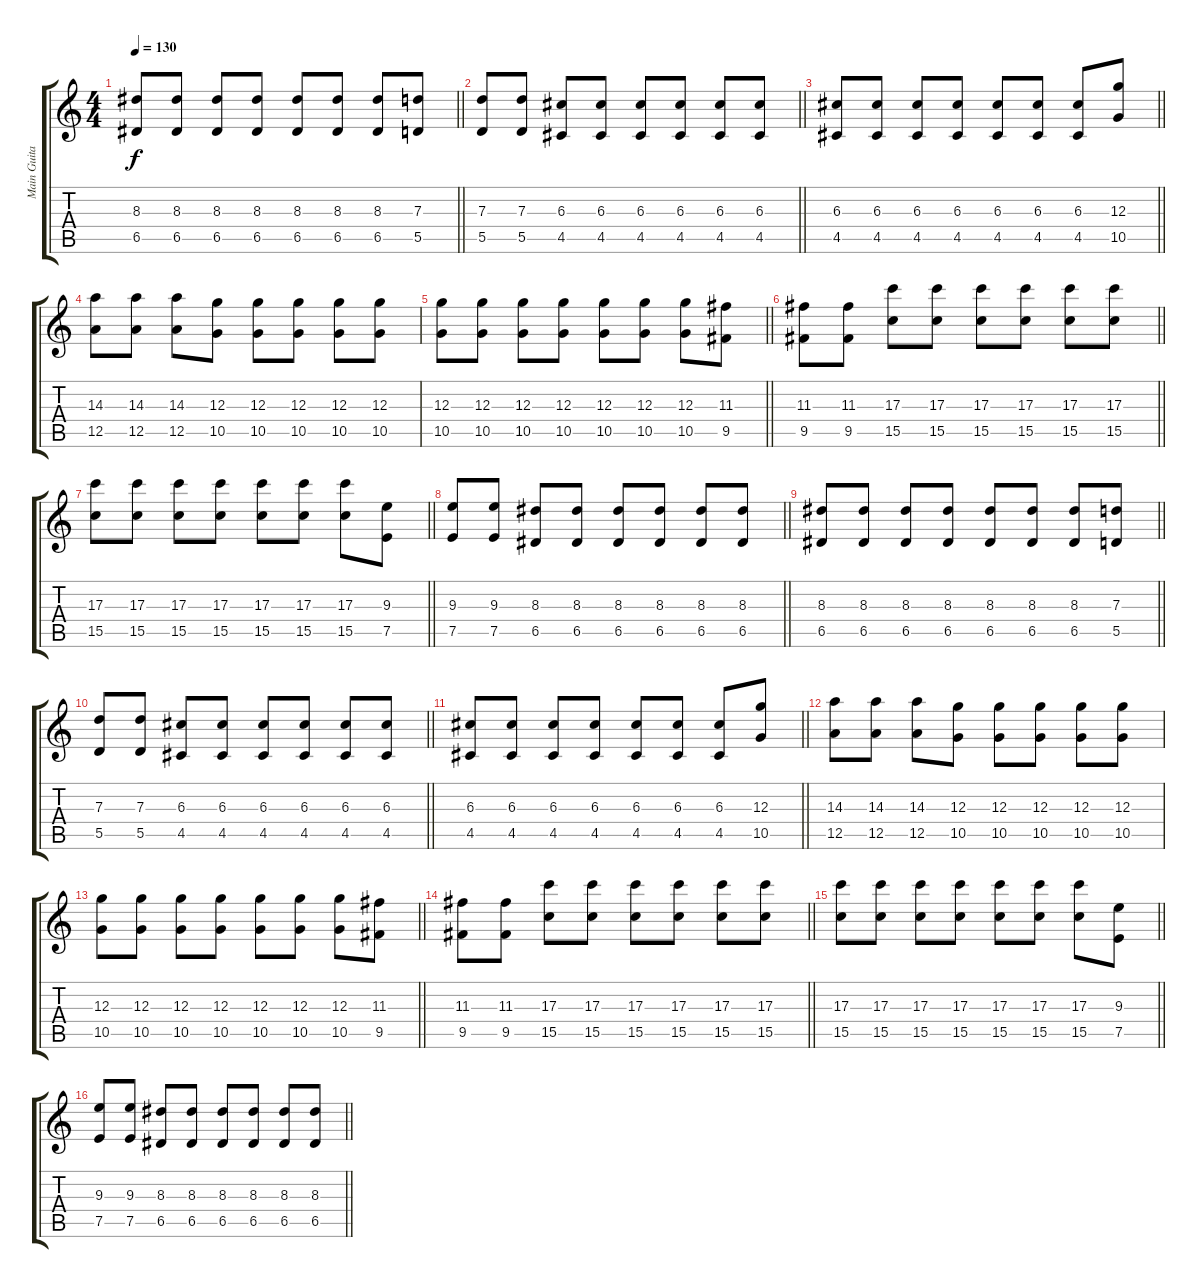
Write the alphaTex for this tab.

\track ("Main Guitar" "Main Guita") {instrument distortionguitar}
\staff {score tabs}
\tuning (E4 B3 G3 D3 A2 D2) {hide}
\ts (4 4)
\tempo 130
\clef g2
\barLineRight lightlight
\ks c
(8.3 6.5).8{dy f} (8.3 6.5).8 (8.3 6.5).8 (8.3 6.5).8 (8.3 6.5).8 (8.3 6.5).8 (8.3 6.5).8 (7.3 5.5).8 |
\barLineRight lightlight
(7.3 5.5).8 (7.3 5.5).8 (6.3 4.5).8 (6.3 4.5).8 (6.3 4.5).8 (6.3 4.5).8 (6.3 4.5).8 (6.3 4.5).8 |
\barLineRight lightlight
(6.3 4.5).8 (6.3 4.5).8 (6.3 4.5).8 (6.3 4.5).8 (6.3 4.5).8 (6.3 4.5).8 (6.3 4.5).8 (12.3 10.5).8 |
(14.3 12.5).8 (14.3 12.5).8 (14.3 12.5).8 (12.3 10.5).8 (12.3 10.5).8 (12.3 10.5).8 (12.3 10.5).8 (12.3 10.5).8 |
\barLineRight lightlight
(12.3 10.5).8 (12.3 10.5).8 (12.3 10.5).8 (12.3 10.5).8 (12.3 10.5).8 (12.3 10.5).8 (12.3 10.5).8 (11.3 9.5).8 |
\barLineRight lightlight
(11.3 9.5).8 (11.3 9.5).8 (17.3 15.5).8 (17.3 15.5).8 (17.3 15.5).8 (17.3 15.5).8 (17.3 15.5).8 (17.3 15.5).8 |
\barLineRight lightlight
(17.3 15.5).8 (17.3 15.5).8 (17.3 15.5).8 (17.3 15.5).8 (17.3 15.5).8 (17.3 15.5).8 (17.3 15.5).8 (9.3 7.5).8 |
\barLineRight lightlight
(9.3 7.5).8 (9.3 7.5).8 (8.3 6.5).8 (8.3 6.5).8 (8.3 6.5).8 (8.3 6.5).8 (8.3 6.5).8 (8.3 6.5).8 |
\barLineRight lightlight
(8.3 6.5).8 (8.3 6.5).8 (8.3 6.5).8 (8.3 6.5).8 (8.3 6.5).8 (8.3 6.5).8 (8.3 6.5).8 (7.3 5.5).8 |
\barLineRight lightlight
(7.3 5.5).8 (7.3 5.5).8 (6.3 4.5).8 (6.3 4.5).8 (6.3 4.5).8 (6.3 4.5).8 (6.3 4.5).8 (6.3 4.5).8 |
\barLineRight lightlight
(6.3 4.5).8 (6.3 4.5).8 (6.3 4.5).8 (6.3 4.5).8 (6.3 4.5).8 (6.3 4.5).8 (6.3 4.5).8 (12.3 10.5).8 |
(14.3 12.5).8 (14.3 12.5).8 (14.3 12.5).8 (12.3 10.5).8 (12.3 10.5).8 (12.3 10.5).8 (12.3 10.5).8 (12.3 10.5).8 |
\barLineRight lightlight
(12.3 10.5).8 (12.3 10.5).8 (12.3 10.5).8 (12.3 10.5).8 (12.3 10.5).8 (12.3 10.5).8 (12.3 10.5).8 (11.3 9.5).8 |
\barLineRight lightlight
(11.3 9.5).8 (11.3 9.5).8 (17.3 15.5).8 (17.3 15.5).8 (17.3 15.5).8 (17.3 15.5).8 (17.3 15.5).8 (17.3 15.5).8 |
\barLineRight lightlight
(17.3 15.5).8 (17.3 15.5).8 (17.3 15.5).8 (17.3 15.5).8 (17.3 15.5).8 (17.3 15.5).8 (17.3 15.5).8 (9.3 7.5).8 |
\barLineRight lightlight
(9.3 7.5).8 (9.3 7.5).8 (8.3 6.5).8 (8.3 6.5).8 (8.3 6.5).8 (8.3 6.5).8 (8.3 6.5).8 (8.3 6.5).8
